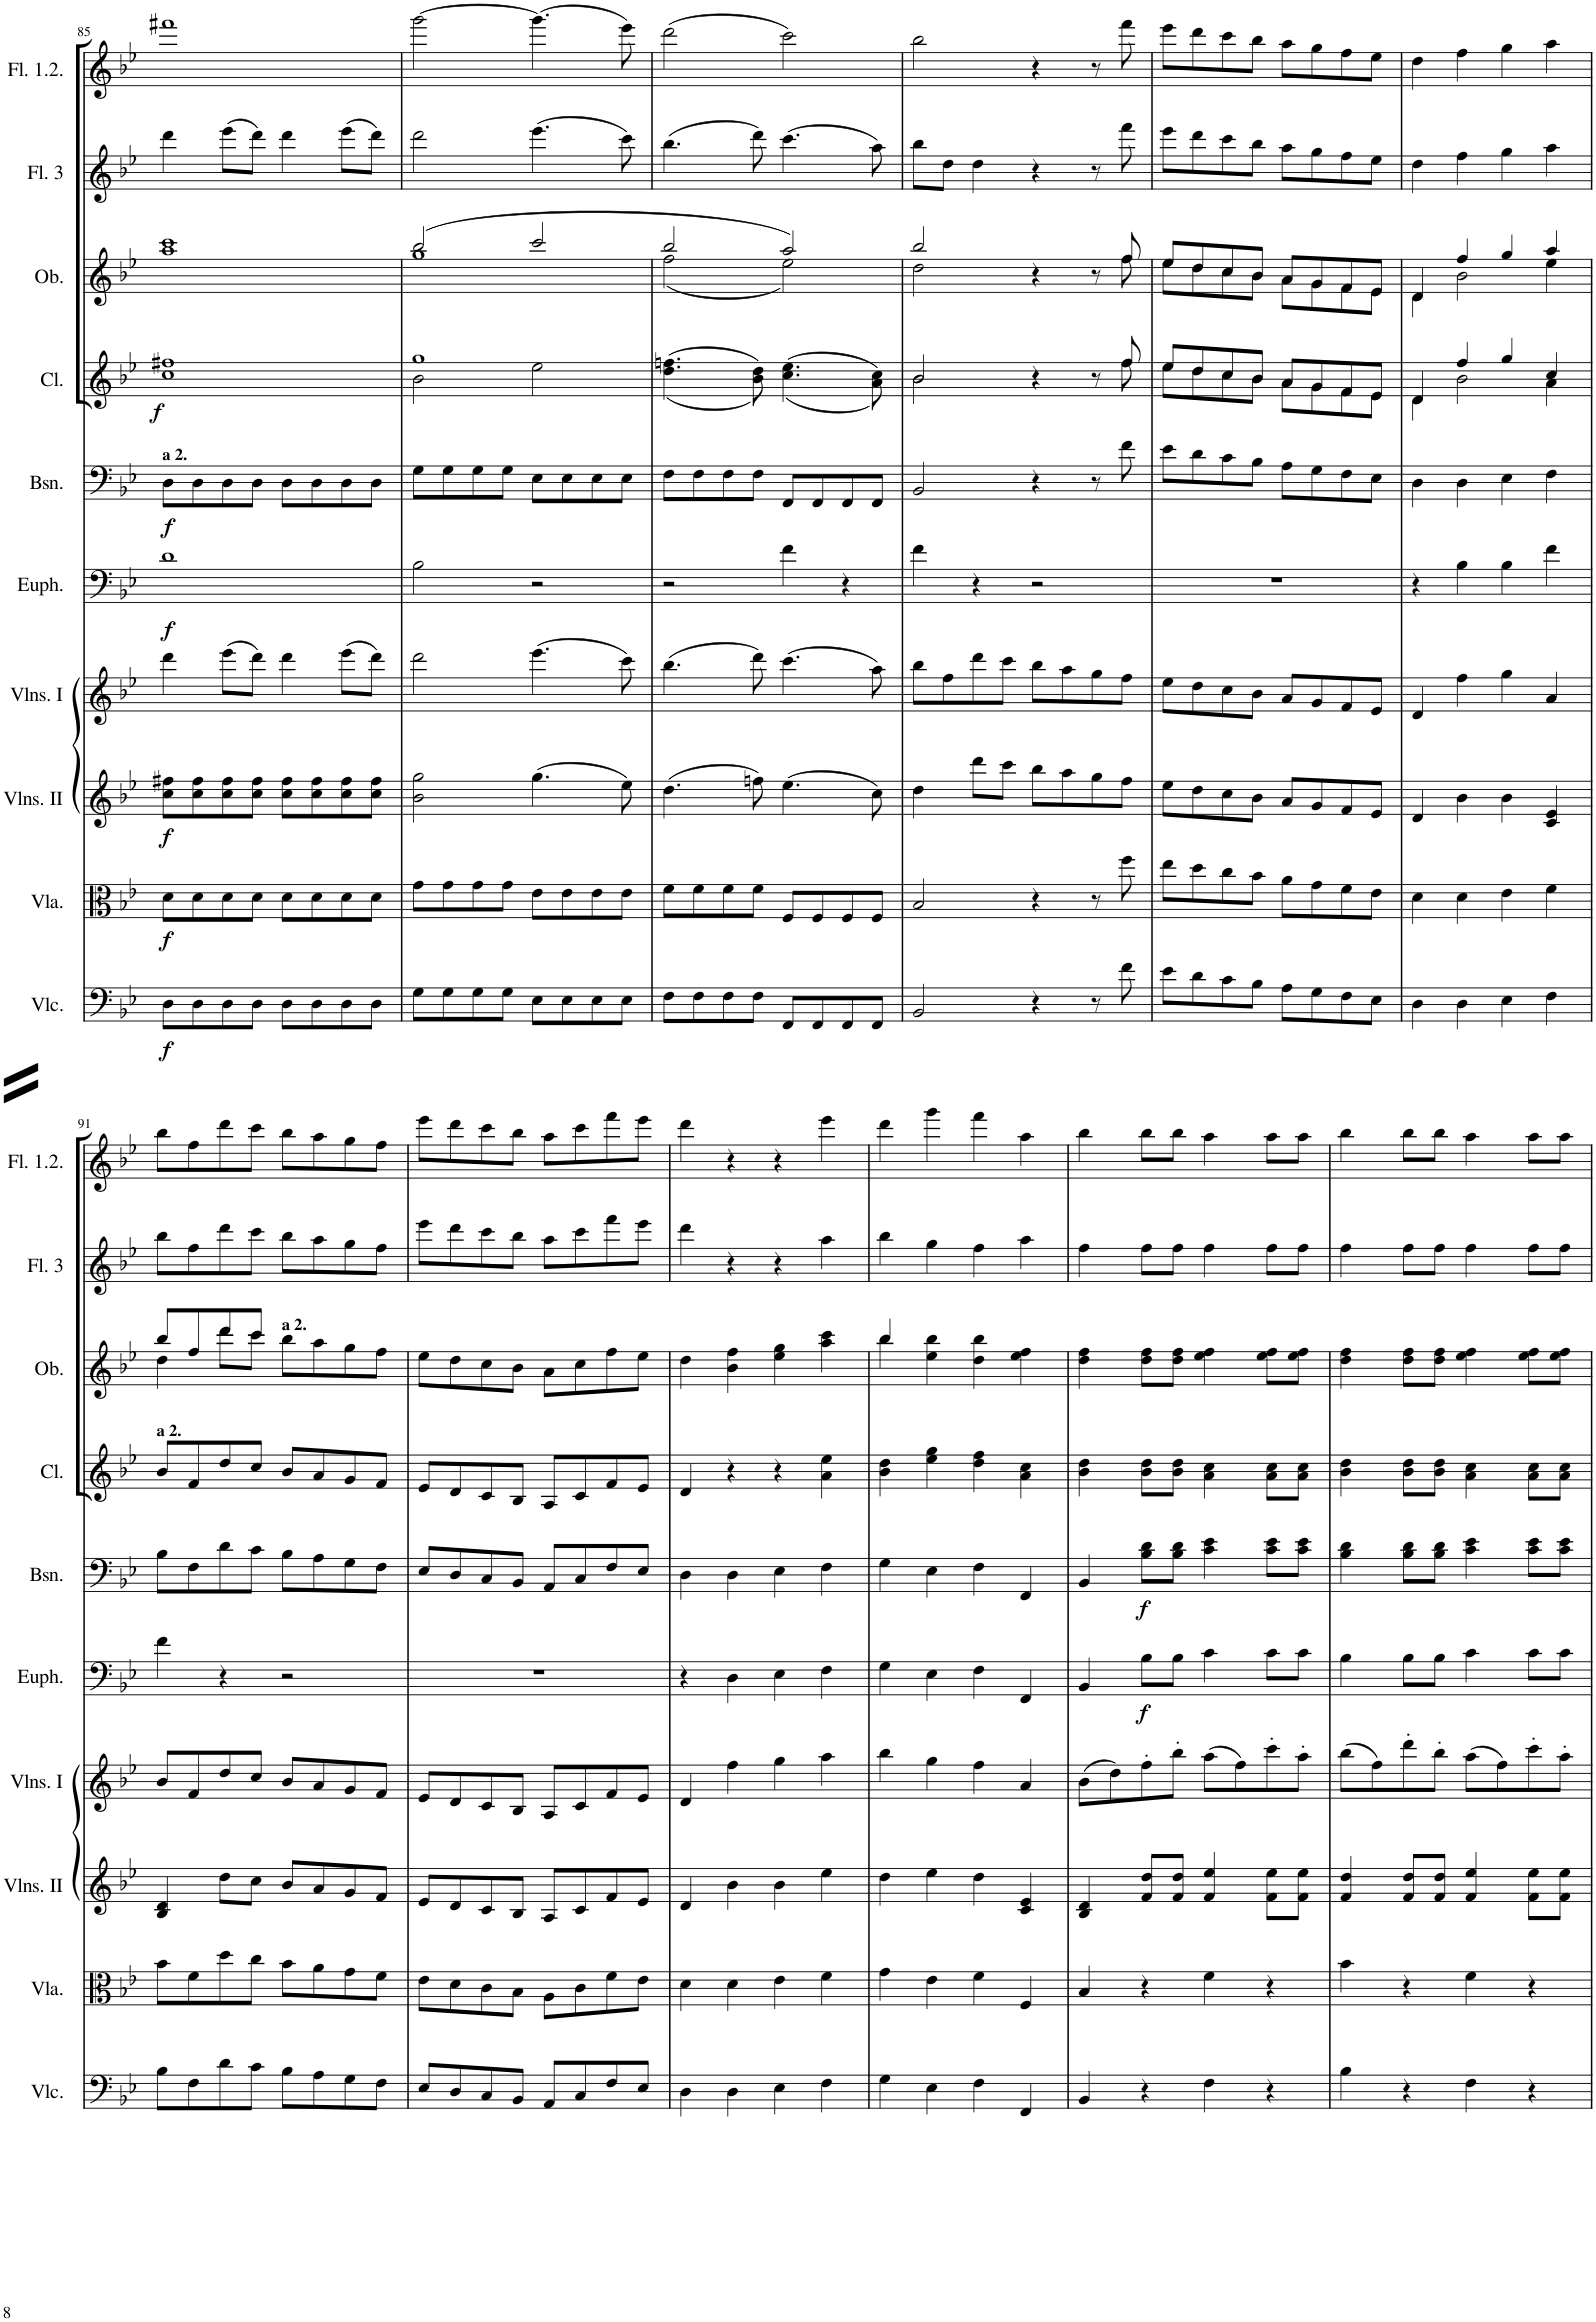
**kern	**dynam	**kern	**dynam	**kern	**dynam	**kern	**kern	**kern	**dynam	**kern	**dynam	**kern	**dynam	**kern	**kern	**kern	**kern
*part10	*part10	*part9	*part9	*part8	*part8	*part7	*part6	*part6	*part6	*part5	*part5	*part4	*part4	*part3	*part2	*part1	*part1
*staff12	*staff12	*staff11	*staff11	*staff10	*staff10	*staff9	*staff8	*staff7	*staff7/8	*staff6	*staff6	*staff5	*staff5	*staff4	*staff3	*staff2	*staff1
*I"Violoncello.	*	*I"Viola.	*	*I"Violins II	*	*I"Violins I	*I"Euphonium	*	*	*I"Bassoon	*	*I"Clarinetti in B.	*	*I"Oboi.	*I"Flute 3	*I"Flute 1.2.	*
*I'Vlc.	*	*I'Vla.	*	*I'Vlns. II	*	*I'Vlns. I	*I'Euph.	*	*	*I'Bsn.	*	*I'Cl.	*	*I'Ob.	*I'Fl. 3	*I'Fl. 1.2.	*
!!LO:PB:g=z
*clefF4	*	*clefC3	*	*clefG2	*	*clefG2	*clefF4	*clefF4	*	*clefF4	*	*clefG2	*	*clefG2	*clefG2	*clefG2	*clefG2
*	*	*	*	*	*	*	*	*	*	*	*	*Trd1c2	*	*	*	*	*
*k[b-e-]	*	*k[b-e-]	*	*k[b-e-]	*	*k[b-e-]	*k[b-e-]	*k[b-e-]	*	*k[b-e-]	*	*k[b-e-]	*	*k[b-e-]	*k[b-e-]	*k[b-e-]	*k[b-e-]
*M2/2	*	*M2/2	*	*M2/2	*	*M2/2	*M2/2	*M2/2	*	*M2/2	*	*M2/2	*	*M2/2	*M2/2	*M2/2	*M2/2
*met(c|)	*	*met(c|)	*	*met(c|)	*	*met(c|)	*met(c|)	*met(c|)	*	*met(c|)	*	*met(c|)	*	*met(c|)	*met(c|)	*met(c|)	*met(c|)
=85	=85	=85	=85	=85	=85	=85	=85	=85	=85	=85	=85	=85	=85	=85	=85	=85	=85
!	!	!	!	!	!	!	!	!	!	!LO:TX:a:B:t=a 2.	!	!	!	!	!	!	!
!	!LO:DY:b	!	!LO:DY:b	!	!LO:DY:b	!	!	!	!LO:DY:b=2	!	!	!	!	!	!	!	!
!	!	!	!	!	!	!	!	!	!LO:DY:n=1:b	!	!LO:DY:b	!	!LO:DY:b	!	!	!	!
8D'\L	f	8d'\L	f	8cc\ 8ff#X\L	f	4ddd'~\	8D'\L	1d	f f	8D'\L	f	1cc 1ff#X	f	1aa 1ccc	4ddd'~\	4ddd'~	1fff#X
8D'\	.	8d'\	.	8cc\ 8ff#\	.	.	8D'\	.	.	8D'\	.	.	.	.	.	.	.
8D'\	.	8d'\	.	8cc\ 8ff#\	.	(8eee-\L	8D'\	.	.	8D'\	.	.	.	.	(8eee-\L	8eee-\L	.
8D'\J	.	8d'\J	.	8cc\ 8ff#\J	.	8ddd\J)	8D'\J	.	.	8D'\J	.	.	.	.	8ddd\J)	8ddd\J	.
8D'\L	.	8d'\L	.	8cc\ 8ff#\L	.	4ddd'~\	8D'\L	.	.	8D'\L	.	.	.	.	4ddd'~\	4ddd'~	.
8D'\	.	8d'\	.	8cc\ 8ff#\	.	.	8D'\	.	.	8D'\	.	.	.	.	.	.	.
8D'\	.	8d'\	.	8cc\ 8ff#\	.	(8eee-\L	8D'\	.	.	8D'\	.	.	.	.	(8eee-\L	8eee-\L	.
8D'\J	.	8d'\J	.	8cc\ 8ff#\J	.	8ddd\J)	8D'\J	.	.	8D'\J	.	.	.	.	8ddd\J)	8ddd\J	.
=86	=86	=86	=86	=86	=86	=86	=86	=86	=86	=86	=86	=86	=86	=86	=86	=86	=86
*	*	*	*	*	*	*	*	*	*	*	*	*^	*	*^	*	*	*
8G'\L	.	8g'\L	.	2b-\ 2gg\	.	2ddd\	8G'\L	2B-\	.	8G'\L	.	1gg	2b-\	.	(2bb-/	1gg	2ddd\	2ddd	[2ggg\
8G'\	.	8g'\	.	.	.	.	8G'\	.	.	8G'\	.	.	.	.	.	.	.	.	.
8G'\	.	8g'\	.	.	.	.	8G'\	.	.	8G'\	.	.	.	.	.	.	.	.	.
8G'\J	.	8g'\J	.	.	.	.	8G'\J	.	.	8G'\J	.	.	.	.	.	.	.	.	.
8E-'\L	.	8e-'\L	.	(4.gg\	.	(4.eee-\	8E-'\L	2r	.	8E-'\L	.	.	2ee-\	.	2ccc/	.	(4.eee-\	4.eee-	(4.ggg\]
8E-'\	.	8e-'\	.	.	.	.	8E-'\	.	.	8E-'\	.	.	.	.	.	.	.	.	.
8E-'\	.	8e-'\	.	.	.	.	8E-'\	.	.	8E-'\	.	.	.	.	.	.	.	.	.
8E-'\J	.	8e-'\J	.	8ee-\)	.	8ccc\)	8E-'\J	.	.	8E-'\J	.	.	.	.	.	.	8ccc\)	8ccc	8eee-\)
*	*	*	*	*	*	*	*	*	*	*	*	*v	*v	*	*	*	*	*	*
=87	=87	=87	=87	=87	=87	=87	=87	=87	=87	=87	=87	=87	=87	=87	=87	=87	=87	=87
8F'\L	.	8f'\L	.	(4.dd\	.	(4.bb-\	8F'\L	2r	.	8F'\L	.	((<4.dd\ 4.ffn\	.	2bb-/	(2ff\	(4.bb-\	4.bb-	(2ddd\
8F'\	.	8f'\	.	.	.	.	8F'\	.	.	8F'\	.	.	.	.	.	.	.	.
8F'\	.	8f'\	.	.	.	.	8F'\	.	.	8F'\	.	.	.	.	.	.	.	.
8F'\J	.	8f'\J	.	8ffn\)	.	8ddd\)	8F'\J	.	.	8F'\J	.	8b-\ 8dd\))	.	.	.	8ddd\)	8ddd	.
8FF'/L	.	8F'/L	.	(4.ee-\	.	(4.ccc\	8FF'/L	4f\	.	8FF'/L	.	(<(4.cc\ 4.ee-\	.	2aa/)	2ee-\)	(4.ccc\	4.ccc	2ccc\)
8FF'/	.	8F'/	.	.	.	.	8FF'/	.	.	8FF'/	.	.	.	.	.	.	.	.
8FF'/	.	8F'/	.	.	.	.	8FF'/	4r	.	8FF'/	.	.	.	.	.	.	.	.
8FF'/J	.	8F'/J	.	8cc\)	.	8aa\)	8FF'/J	.	.	8FF'/J	.	8a\ 8cc\))	.	.	.	8aa\)	8aa	.
=88	=88	=88	=88	=88	=88	=88	=88	=88	=88	=88	=88	=88	=88	=88	=88	=88	=88	=88
*	*	*	*	*	*	*	*	*	*	*	*	*^	*	*	*	*	*	*
2BB-/	.	2B-/	.	4dd\	.	8bb-\L	2BB-	4f\	.	2BB-/	.	2b-/	2b-\	.	2bb-/	2dd\	8bb-\L	8bb-\L	2bb-\
.	.	.	.	.	.	8ff'~\	.	.	.	.	.	.	.	.	.	.	8dd\J	8dd\J	.
.	.	.	.	8ddd'~\L	.	8ddd'~\	.	4r	.	.	.	.	.	.	.	.	4dd\	4dd	.
.	.	.	.	8ccc'~\J	.	8ccc'~\J	.	.	.	.	.	.	.	.	.	.	.	.	.
4r	.	4r	.	8bb-'~\L	.	8bb-'~\L	2r	2r	.	4r	.	4r	4.ryy	.	4r	4.ryy	4r	4r	4r
.	.	.	.	8aa'~\	.	8aa'~\	.	.	.	.	.	.	.	.	.	.	.	.	.
8r	.	8r	.	8gg'~\	.	8gg'~\	.	.	.	8r	.	8r	.	.	8r	.	8r	8r	8r
8f'~\	.	8ff'~\	.	8ff'~\J	.	8ff'~\J	.	.	.	8f\	.	8ff/	8ff\	.	8ff/	8ff\	8fff\	8fff	8fff\
=89	=89	=89	=89	=89	=89	=89	=89	=89	=89	=89	=89	=89	=89	=89	=89	=89	=89	=89	=89
8e-'~\L	.	8ee-'~\L	.	8ee-'~\L	.	8ee-'~\L	1r	1r	.	8e-\L	.	8ee-/L	8ee-\L	.	8ee-/L	8ee-\L	8eee-\L	8eee-\L	8eee-\L
8d'~\	.	8dd'~\	.	8dd'~\	.	8dd'~\	.	.	.	8d\	.	8dd/	8dd\	.	8dd/	8dd\	8ddd\	8ddd\	8ddd\
8c'~\	.	8cc'~\	.	8cc'~\	.	8cc'~\	.	.	.	8c\	.	8cc/	8cc\	.	8cc/	8cc\	8ccc\	8ccc\	8ccc\
8B-'~\J	.	8b-'~\J	.	8b-'~\J	.	8b-'~\J	.	.	.	8B-\J	.	8b-/J	8b-\J	.	8b-/J	8b-\J	8bb-\J	8bb-\J	8bb-\J
8A'~\L	.	8a'~\L	.	8a'~/L	.	8a'~/L	.	.	.	8A\L	.	8a/L	8a\L	.	8a/L	8a\L	8aa\L	8aa\L	8aa\L
8G'~\	.	8g'~\	.	8g'~/	.	8g'~/	.	.	.	8G\	.	8g/	8g\	.	8g/	8g\	8gg\	8gg\	8gg\
8F'~\	.	8f'~\	.	8f'~/	.	8f'~/	.	.	.	8F\	.	8f/	8f\	.	8f/	8f\	8ff\	8ff\	8ff\
8E-'~\J	.	8e-'~\J	.	8e-'~/J	.	8e-'~/J	.	.	.	8E-\J	.	8e-/J	8e-\J	.	8e-/J	8e-\J	8ee-\J	8ee-\J	8ee-\J
=90	=90	=90	=90	=90	=90	=90	=90	=90	=90	=90	=90	=90	=90	=90	=90	=90	=90	=90	=90
4D'\	.	4d'\	.	4d'/	.	4d'/	1r	4r	.	4D'\	.	4d'/	4d'\	.	4d'/	4d'\	4dd'\	4dd'	4dd'\
4D'\	.	4d'\	.	4b-'\	.	4ff'\	.	4B-'\	.	4D'\	.	4ff'/	2b-\	.	4ff'/	2b-\	4ff'\	4ff'	4ff'\
4E-'\	.	4e-'\	.	4b-'\	.	4gg'\	.	4B-'\	.	4E-'\	.	4gg'/	.	.	4gg'/	.	4gg'\	4gg'	4gg'\
4F'\	.	4f'\	.	4c/' 4e-/'	.	4a'/	.	4f'\	.	4F'\	.	4cc'/	4a\	.	4aa'/	4ee-\	4aa'\	4aa'	4aa'\
!!LO:LB:g=z
=91	=91	=91	=91	=91	=91	=91	=91	=91	=91	=91	=91	=91	=91	=91	=91	=91	=91	=91	=91
!	!	!	!	!	!	!	!	!	!	!	!	!LO:TX:a:B:t=a 2.	!	!	!	!	!	!	!
*	*	*	*	*	*	*	*	*	*	*	*	*v	*v	*	*	*	*	*	*
8B-'~\L	.	8b-'~\L	.	4B-/' 4d/'	.	8b-'~/L	1r	4f\	.	8B-\L	.	8b-/L	.	8bb-/L	4dd\	8bb-\L	8bb-\L	8bb-\L
8F'~\	.	8f'~\	.	.	.	8f'~/	.	.	.	8F\	.	8f/	.	8ff/	.	8ff\	8ff\	8ff\
8d'~\	.	8dd'~\	.	8dd'~\L	.	8dd'~/	.	4r	.	8d\	.	8dd/	.	8ddd/	8ddd\L	8ddd\	8ddd\	8ddd\
8c'~\J	.	8cc'~\J	.	8cc'~\J	.	8cc'~/J	.	.	.	8c\J	.	8cc/J	.	8ccc/J	8ccc\J	8ccc\J	8ccc\J	8ccc\J
!	!	!	!	!	!	!	!	!	!	!	!	!	!	!LO:TX:a:B:t=a 2.	!	!	!	!
8B-'~\L	.	8b-'~\L	.	8b-'~/L	.	8b-'~/L	.	2r	.	8B-\L	.	8b-/L	.	8bb-\L	2ryy	8bb-\L	8bb-\L	8bb-\L
8A'~\	.	8a'~\	.	8a'~/	.	8a'~/	.	.	.	8A\	.	8a/	.	8aa\	.	8aa\	8aa\	8aa\
8G'~\	.	8g'~\	.	8g'~/	.	8g'~/	.	.	.	8G\	.	8g/	.	8gg\	.	8gg\	8gg\	8gg\
8F'~\J	.	8f'~\J	.	8f'~/J	.	8f'~/J	.	.	.	8F\J	.	8f/J	.	8ff\J	.	8ff\J	8ff\J	8ff\J
*	*	*	*	*	*	*	*	*	*	*	*	*	*	*v	*v	*	*	*
=92	=92	=92	=92	=92	=92	=92	=92	=92	=92	=92	=92	=92	=92	=92	=92	=92	=92
8E-'~/L	.	8e-'~\L	.	8e-'~/L	.	8e-'~/L	1r	1r	.	8E-/L	.	8e-/L	.	8ee-\L	8eee-\L	8eee-\L	8eee-\L
8D'~/	.	8d'~\	.	8d'~/	.	8d'~/	.	.	.	8D/	.	8d/	.	8dd\	8ddd\	8ddd\	8ddd\
8C'~/	.	8c'~\	.	8c'~/	.	8c'~/	.	.	.	8C/	.	8c/	.	8cc\	8ccc\	8ccc\	8ccc\
8BB-'~/J	.	8B-'~\J	.	8B-'~/J	.	8B-'~/J	.	.	.	8BB-/J	.	8B-/J	.	8b-\J	8bb-\J	8bb-\J	8bb-\J
8AA'~/L	.	8A'~\L	.	8A'~/L	.	8A'~/L	.	.	.	8AA/L	.	8A/L	.	8a\L	8aa\L	8aa\L	8aa\L
8C'~/	.	8c'~\	.	8c'~/	.	8c'~/	.	.	.	8C/	.	8c/	.	8cc\	8ccc\	8ccc\	8ccc\
8F'~/	.	8f'~\	.	8f'~/	.	8f'~/	.	.	.	8F/	.	8f/	.	8ff\	8fff\	8fff\	8fff\
8E-'~/J	.	8e-'~\J	.	8e-'~/J	.	8e-'~/J	.	.	.	8E-/J	.	8e-/J	.	8ee-\J	8eee-\J	8eee-\J	8eee-\J
=93	=93	=93	=93	=93	=93	=93	=93	=93	=93	=93	=93	=93	=93	=93	=93	=93	=93
4D'\	.	4d'\	.	4d'/	.	4d'/	1r	4r	.	4D'\	.	4d/	.	4dd\	4ddd\	4ddd	4ddd\
4D'\	.	4d'\	.	4b-'\	.	4ff'\	.	4D'\	.	4D'\	.	4r	.	4b-\' 4ff\'	4r	4r	4r
4E-'\	.	4e-'\	.	4b-'\	.	4gg'\	.	4E-'\	.	4E-'\	.	4r	.	4ee-\' 4gg\'	4r	4r	4r
4F'\	.	4f'\	.	4ee-'\	.	4aa'\	.	4F'\	.	4F'\	.	4a\' 4ee-\'	.	4aa\' 4ccc\'	4aa\	4aa	4eee-'\
=94	=94	=94	=94	=94	=94	=94	=94	=94	=94	=94	=94	=94	=94	=94	=94	=94	=94
*	*	*	*	*	*	*	*	*	*	*	*	*	*	*^	*	*	*
4G'\	.	4g'\	.	4dd'\	.	4bb-'\	1r	4G'\	.	4G'\	.	4b-\' 4dd\'	.	4bb-'/	4bb-'\	4bb-\	4bb-	4ddd'\
4E-'\	.	4e-'\	.	4ee-'\	.	4gg'\	.	4E-'\	.	4E-'\	.	4ee-\' 4gg\'	.	4ee-\' 4bb-\'	2.ryy	4gg\	4gg	4ggg'\
4F'\	.	4f'\	.	4dd'\	.	4ff'\	.	4F'\	.	4F'\	.	4dd\' 4ff\'	.	4dd\' 4bb-\'	.	4ff\	4ff	4fff'\
4FF'/	.	4F'/	.	4c/' 4e-/'	.	4a'/	.	4FF'/	.	4FF'/	.	4a\' 4cc\'	.	4ee-\' 4ff\'	.	4aa\	4aa	4aa'\
*	*	*	*	*	*	*	*	*	*	*	*	*	*	*v	*v	*	*	*
=95	=95	=95	=95	=95	=95	=95	=95	=95	=95	=95	=95	=95	=95	=95	=95	=95	=95
4BB-/	.	4B-/	.	4B-/ 4d/	.	(8b-\L	4r	4BB-/	.	4BB-/	.	4b-\ 4dd\	.	4dd\ 4ff\	4ff\	4ff	4bb-\
.	.	.	.	.	.	8dd'\)	.	.	.	.	.	.	.	.	.	.	.
!	!	!	!	!	!	!	!LO:TX:a:t=Hn.	!	!	!	!	!	!	!	!	!	!
!	!	!	!	!	!	!	!	!	!LO:DY:b	!	!LO:DY:b	!	!	!	!	!	!
4r	.	4r	.	8f/' 8dd/'L	.	8ff'\	8f'\L	8B-'\L	f	8B-\' 8d\'L	f	8b-\ 8dd\L	.	8dd\ 8ff\L	8ff\L	8ff\L	8bb-\L
.	.	.	.	8f/' 8dd/'J	.	8bb-'\J	8f'\J	8B-'\J	.	8B-\' 8d\'J	.	8b-\ 8dd\J	.	8dd\ 8ff\J	8ff\J	8ff\J	8bb-\J
4F\	.	4f\	.	4f/'~ 4ee-/'~	.	(8aa\L	4f'	4c'\	.	4c\' 4e-\'	.	4a\ 4cc\	.	4ee-\ 4ff\	4ff\	4ff	4aa\
.	.	.	.	.	.	8ff'\)	.	.	.	.	.	.	.	.	.	.	.
4r	.	4r	.	8f\' 8ee-\'L	.	8ccc'\	8f'\L	8c'\L	.	8c\' 8e-\'L	.	8a\ 8cc\L	.	8ee-\ 8ff\L	8ff\L	8ff\L	8aa\L
.	.	.	.	8f\' 8ee-\'J	.	8aa'\J	8f'\J	8c'\J	.	8c\' 8e-\'J	.	8a\ 8cc\J	.	8ee-\ 8ff\J	8ff\J	8ff\J	8aa\J
=96	=96	=96	=96	=96	=96	=96	=96	=96	=96	=96	=96	=96	=96	=96	=96	=96	=96
4B-\	.	4b-\	.	4f/'~ 4dd/'~	.	(8bb-\L	4f'	4B-'\	.	4B-\' 4d\'	.	4b-\ 4dd\	.	4dd\ 4ff\	4ff\	4ff	4bb-\
.	.	.	.	.	.	8ff'\)	.	.	.	.	.	.	.	.	.	.	.
4r	.	4r	.	8f/' 8dd/'L	.	8ddd'\	8f'\L	8B-'\L	.	8B-\' 8d\'L	.	8b-\ 8dd\L	.	8dd\ 8ff\L	8ff\L	8ff\L	8bb-\L
.	.	.	.	8f/' 8dd/'J	.	8bb-'\J	8f'\J	8B-'\J	.	8B-\' 8d\'J	.	8b-\ 8dd\J	.	8dd\ 8ff\J	8ff\J	8ff\J	8bb-\J
4F\	.	4f\	.	4f/'~ 4ee-/'~	.	(8aa\L	4f'	4c'\	.	4c\' 4e-\'	.	4a\ 4cc\	.	4ee-\ 4ff\	4ff\	4ff	4aa\
.	.	.	.	.	.	8ff'\)	.	.	.	.	.	.	.	.	.	.	.
4r	.	4r	.	8f\' 8ee-\'L	.	8ccc'\	8f'\L	8c'\L	.	8c\' 8e-\'L	.	8a\ 8cc\L	.	8ee-\ 8ff\L	8ff\L	8ff\L	8aa\L
.	.	.	.	8f\' 8ee-\'J	.	8aa'\J	8f'\J	8c'\J	.	8c\' 8e-\'J	.	8a\ 8cc\J	.	8ee-\ 8ff\J	8ff\J	8ff\J	8aa\J
=	=	=	=	=	=	=	=	=	=	=	=	=	=	=	=	=	=
*-	*-	*-	*-	*-	*-	*-	*-	*-	*-	*-	*-	*-	*-	*-	*-	*-	*-
